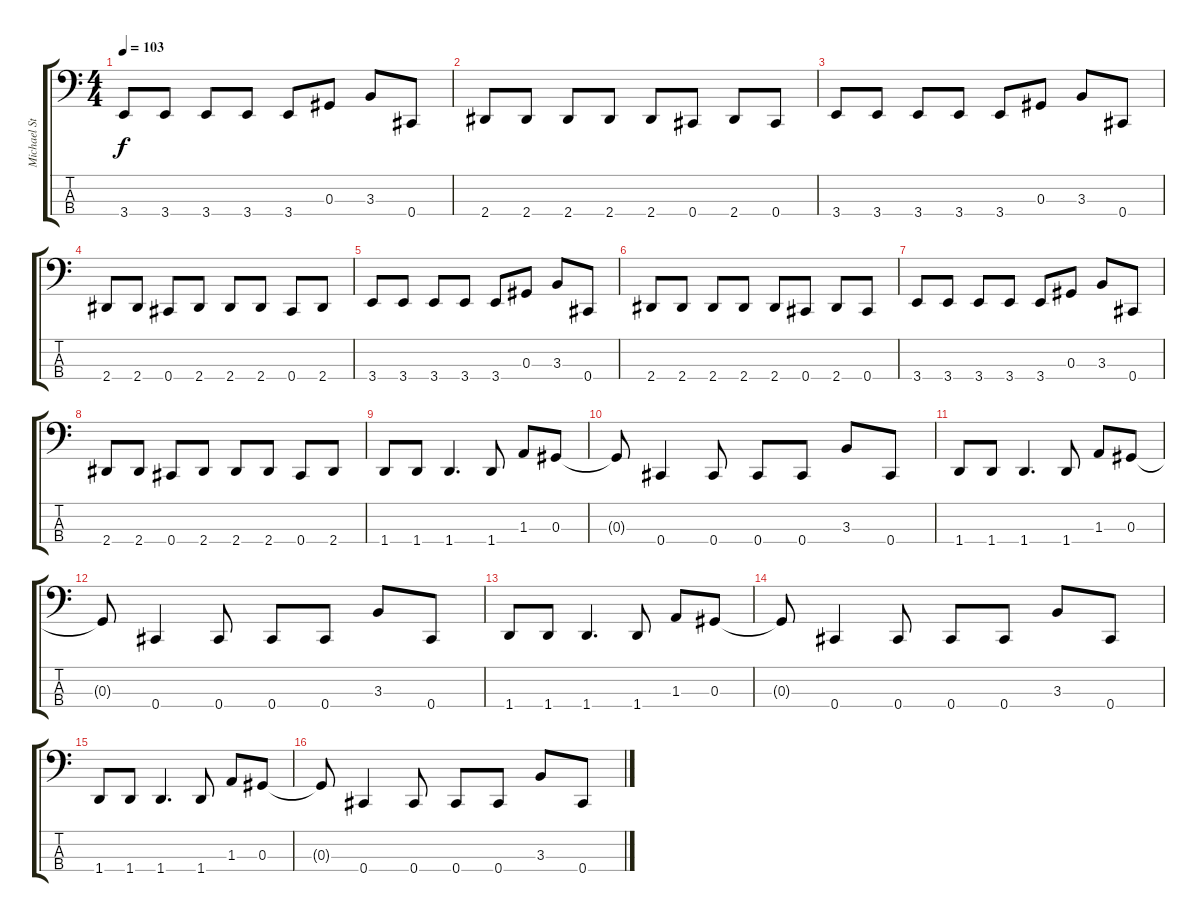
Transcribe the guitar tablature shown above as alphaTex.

\track ("Michael Starr" "Michael St") {instrument electricbasspick}
\staff {score tabs}
\tuning (Gb2 Db2 Ab1 Db1) {hide}
\ts (4 4)
\tempo 103
\clef f4
\ks c
3.4.8{dy f} 3.4.8 3.4.8 3.4.8 3.4.8 0.3.8 3.3.8 0.4.8 |
2.4.8 2.4.8 2.4.8 2.4.8 2.4.8 0.4.8 2.4.8 0.4.8 |
3.4.8 3.4.8 3.4.8 3.4.8 3.4.8 0.3.8 3.3.8 0.4.8 |
2.4.8 2.4.8 0.4.8 2.4.8 2.4.8 2.4.8 0.4.8 2.4.8 |
3.4.8 3.4.8 3.4.8 3.4.8 3.4.8 0.3.8 3.3.8 0.4.8 |
2.4.8 2.4.8 2.4.8 2.4.8 2.4.8 0.4.8 2.4.8 0.4.8 |
3.4.8 3.4.8 3.4.8 3.4.8 3.4.8 0.3.8 3.3.8 0.4.8 |
2.4.8 2.4.8 0.4.8 2.4.8 2.4.8 2.4.8 0.4.8 2.4.8 |
1.4.8 1.4.8 1.4.4{d} 1.4.8 1.3.8 0.3.8 |
0.3{t}.8 0.4.4 0.4.8 0.4.8 0.4.8 3.3.8 0.4.8 |
1.4.8 1.4.8 1.4.4{d} 1.4.8 1.3.8 0.3.8 |
0.3{t}.8 0.4.4 0.4.8 0.4.8 0.4.8 3.3.8 0.4.8 |
1.4.8 1.4.8 1.4.4{d} 1.4.8 1.3.8 0.3.8 |
0.3{t}.8 0.4.4 0.4.8 0.4.8 0.4.8 3.3.8 0.4.8 |
1.4.8 1.4.8 1.4.4{d} 1.4.8 1.3.8 0.3.8 |
0.3{t}.8 0.4.4 0.4.8 0.4.8 0.4.8 3.3.8 0.4.8
